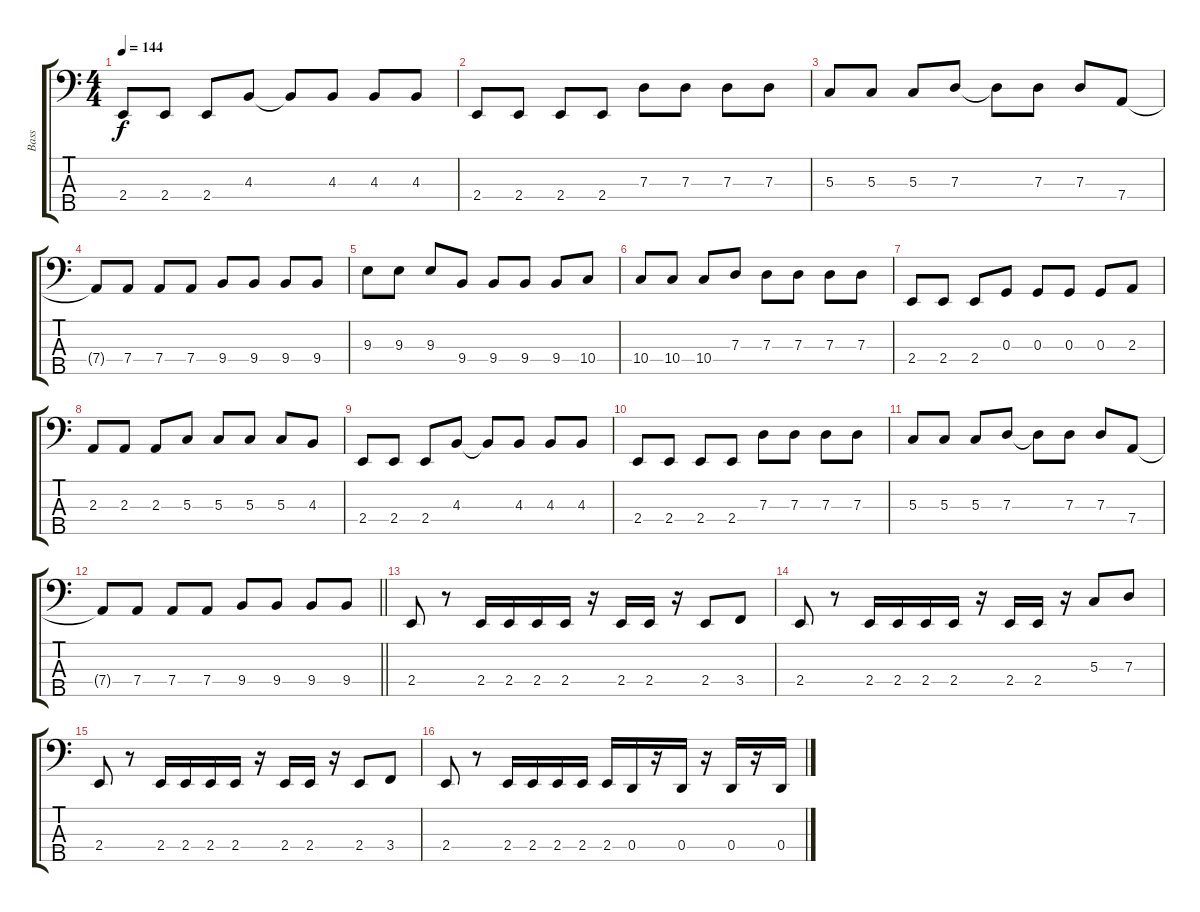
\track ("Bass" "Bass") {instrument electricbasspick}
\staff {score tabs}
\tuning (F2 C2 G1 D1 A0) {hide}
\ts (4 4)
\tempo 144
\clef f4
\ks c
2.4.8{dy f} 2.4.8 2.4.8 4.3.8 4.3{t}.8 4.3.8 4.3.8 4.3.8 |
2.4.8 2.4.8 2.4.8 2.4.8 7.3.8 7.3.8 7.3.8 7.3.8 |
5.3.8 5.3.8 5.3.8 7.3.8 7.3{t}.8 7.3.8 7.3.8 7.4.8 |
7.4{t}.8 7.4.8 7.4.8 7.4.8 9.4.8 9.4.8 9.4.8 9.4.8 |
9.3.8 9.3.8 9.3.8 9.4.8 9.4.8 9.4.8 9.4.8 10.4.8 |
10.4.8 10.4.8 10.4.8 7.3.8 7.3.8 7.3.8 7.3.8 7.3.8 |
2.4.8 2.4.8 2.4.8 0.3.8 0.3.8 0.3.8 0.3.8 2.3.8 |
2.3.8 2.3.8 2.3.8 5.3.8 5.3.8 5.3.8 5.3.8 4.3.8 |
2.4.8 2.4.8 2.4.8 4.3.8 4.3{t}.8 4.3.8 4.3.8 4.3.8 |
2.4.8 2.4.8 2.4.8 2.4.8 7.3.8 7.3.8 7.3.8 7.3.8 |
5.3.8 5.3.8 5.3.8 7.3.8 7.3{t}.8 7.3.8 7.3.8 7.4.8 |
\barLineRight lightlight
7.4{t}.8 7.4.8 7.4.8 7.4.8 9.4.8 9.4.8 9.4.8 9.4.8 |
\section ("" "")
2.4.8 r.8 2.4.16 2.4.16 2.4.16 2.4.16 r.16 2.4.16 2.4.16 r.16 2.4.8 3.4.8 |
2.4.8 r.8 2.4.16 2.4.16 2.4.16 2.4.16 r.16 2.4.16 2.4.16 r.16 5.3.8 7.3.8 |
2.4.8 r.8 2.4.16 2.4.16 2.4.16 2.4.16 r.16 2.4.16 2.4.16 r.16 2.4.8 3.4.8 |
2.4.8 r.8 2.4.16 2.4.16 2.4.16 2.4.16 2.4.16 0.4.16 r.16 0.4.16 r.16 0.4.16 r.16 0.4.16
